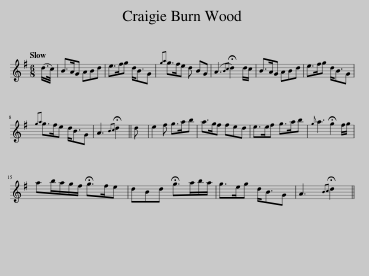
X:1
L:1/8
Q:1/4=120
M:6/8
I:linebreak $
K:G
V:1 treble
V:1
 (d/>c/) | B>AG ABd | e>fg d<BG |{ga} g>fe d BG | (A3{!fermata!B!fermata!c} !fermata!d2) d/c/ | %5
 B>AG ABd | e>fg d<BG |${ga} g>fe d<BG | A3{!fermata!B!fermata!c} !fermata!d2 || d | %10
 e2 f g>ab | a>gf fed | e>ef g>ab |{g} a3 !fermata!g2 f/g/ |$ ab/a/g/f/ !fermata!g>fe | %15
 dBd !fermata!g>ab/a/ | g>eg d<BG | A3{!fermata!B!fermata!c} !fermata!d2 || %18
